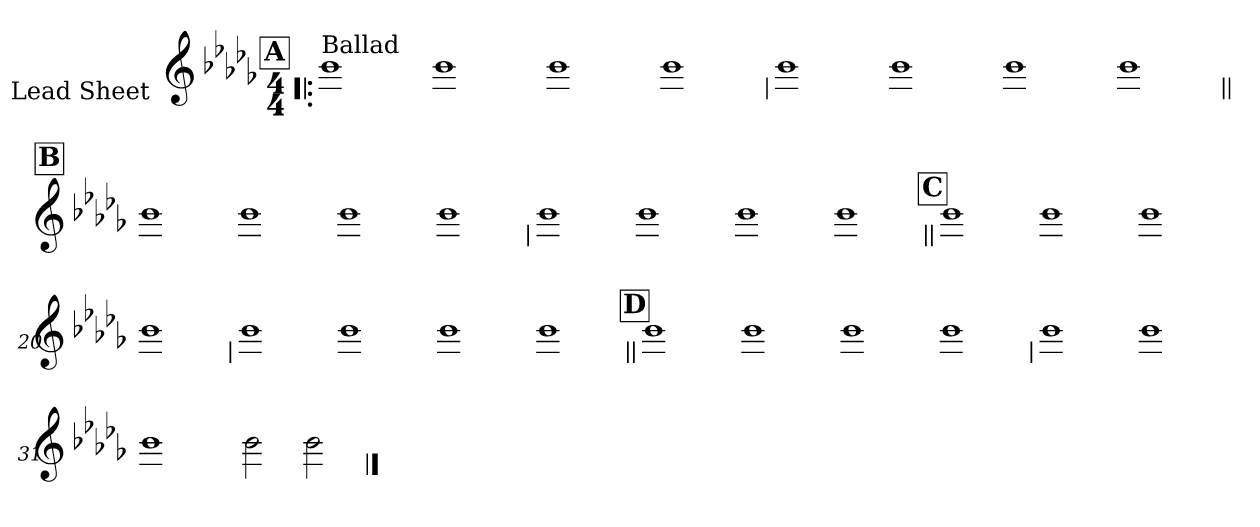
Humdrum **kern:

**kern
*part1
*staff1
*I"Lead Sheet
*stria0
*clefG2
*k[b-e-a-d-g-]
*b-:
*M4/4
!!LO:REH:place=s1:a:t=A
=1!|:
!LO:TX:a:t=Ballad
1b-
=2-
1b-
=3-
1b-
=4-
1b-
!!LO:LB:g=z
=5
1b-
=6-
1b-
=7-
1b-
=8-
1b-
!!LO:LB:g=z
!!LO:REH:place=s1:a:t=B
=9||
1b-
=10-
1b-
=11-
1b-
=12-
1b-
!!LO:LB:g=z
=13
1b-
=14-
1b-
=15-
1b-
=16-
1b-
!!LO:LB:g=z
!!LO:REH:place=s1:a:t=C
=17||
1b-
=18-
1b-
=19-
1b-
=20-
1b-
!!LO:LB:g=z
=21
1b-
=22-
1b-
=23-
1b-
=24-
1b-
!!LO:LB:g=z
!!LO:REH:place=s1:a:t=D
=25||
1b-
=26-
1b-
=27-
1b-
=28-
1b-
!!LO:LB:g=z
=29
1b-
=30-
1b-
=31-
1b-
=32-
2b-
2b-
==
*-
